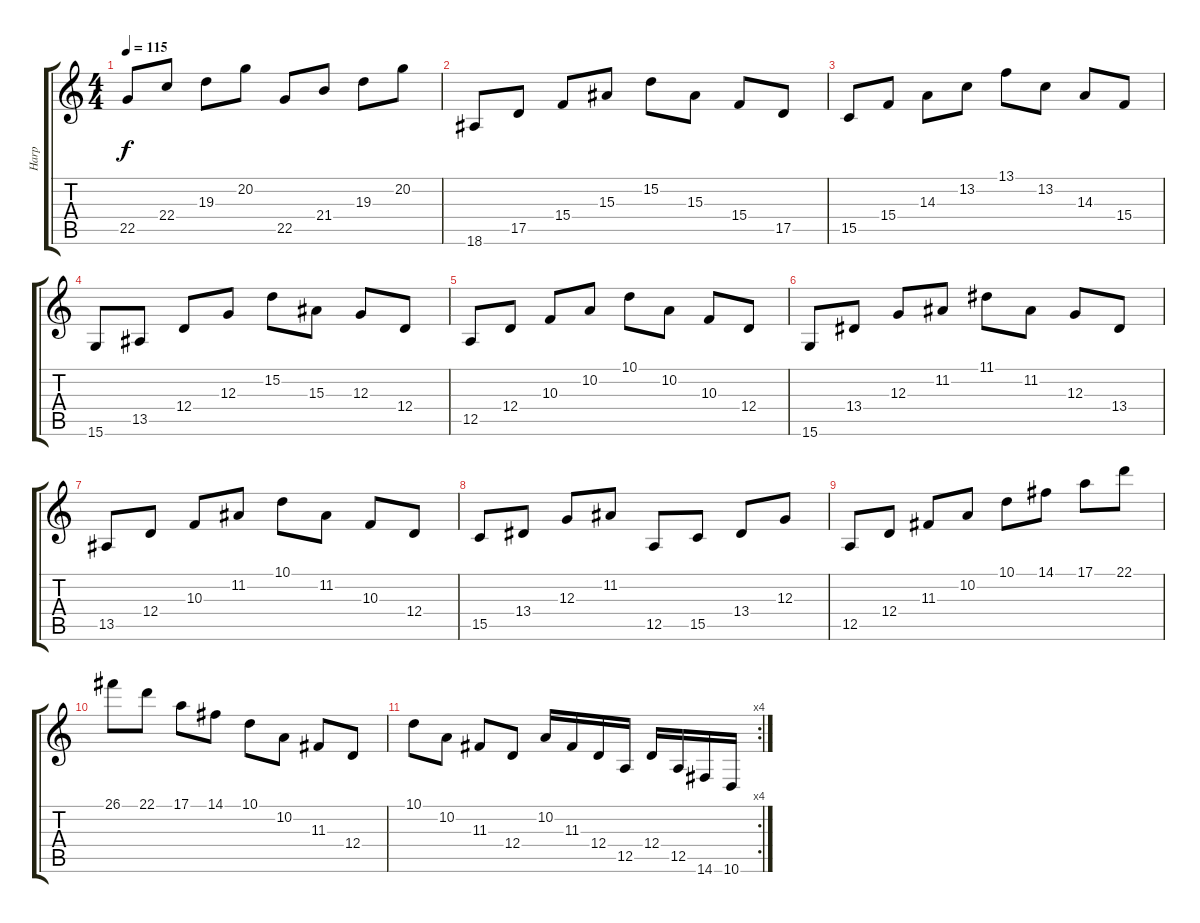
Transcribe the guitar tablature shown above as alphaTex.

\track ("Harp" "Harp") {instrument orchestralharp}
\staff {score tabs}
\tuning (E4 B3 G3 D3 A2 E2) {hide}
\ts (4 4)
\tempo 115
\clef g2
\ks c
22.5.8{dy f balance 8} 22.4.8 19.3.8 20.2.8 22.5.8 21.4.8 19.3.8 20.2.8 |
18.6.8{balance 16} 17.5.8 15.4.8 15.3.8 15.2.8 15.3.8 15.4.8 17.5.8 |
15.5.8{balance 8} 15.4.8 14.3.8 13.2.8 13.1.8 13.2.8 14.3.8 15.4.8 |
15.6.8{balance 0} 13.5.8 12.4.8 12.3.8 15.2.8 15.3.8 12.3.8 12.4.8 |
12.5.8{balance 8} 12.4.8 10.3.8 10.2.8 10.1.8 10.2.8 10.3.8 12.4.8 |
15.6.8{balance 16} 13.4.8 12.3.8 11.2.8 11.1.8 11.2.8 12.3.8 13.4.8 |
13.5.8{balance 8} 12.4.8 10.3.8 11.2.8 10.1.8 11.2.8 10.3.8 12.4.8 |
15.5.8{balance 0} 13.4.8 12.3.8 11.2.8 12.5.8 15.5.8 13.4.8 12.3.8 |
12.5.8{balance 8} 12.4.8 11.3.8 10.2.8 10.1.8 14.1.8 17.1.8 22.1.8 |
26.1.8{balance 16} 22.1.8 17.1.8 14.1.8 10.1.8 10.2.8 11.3.8 12.4.8 |
\rc 4
10.1.8{balance 8} 10.2.8 11.3.8 12.4.8 10.2.16 11.3.16 12.4.16 12.5.16 12.4.16 12.5.16 14.6.16 10.6.16
